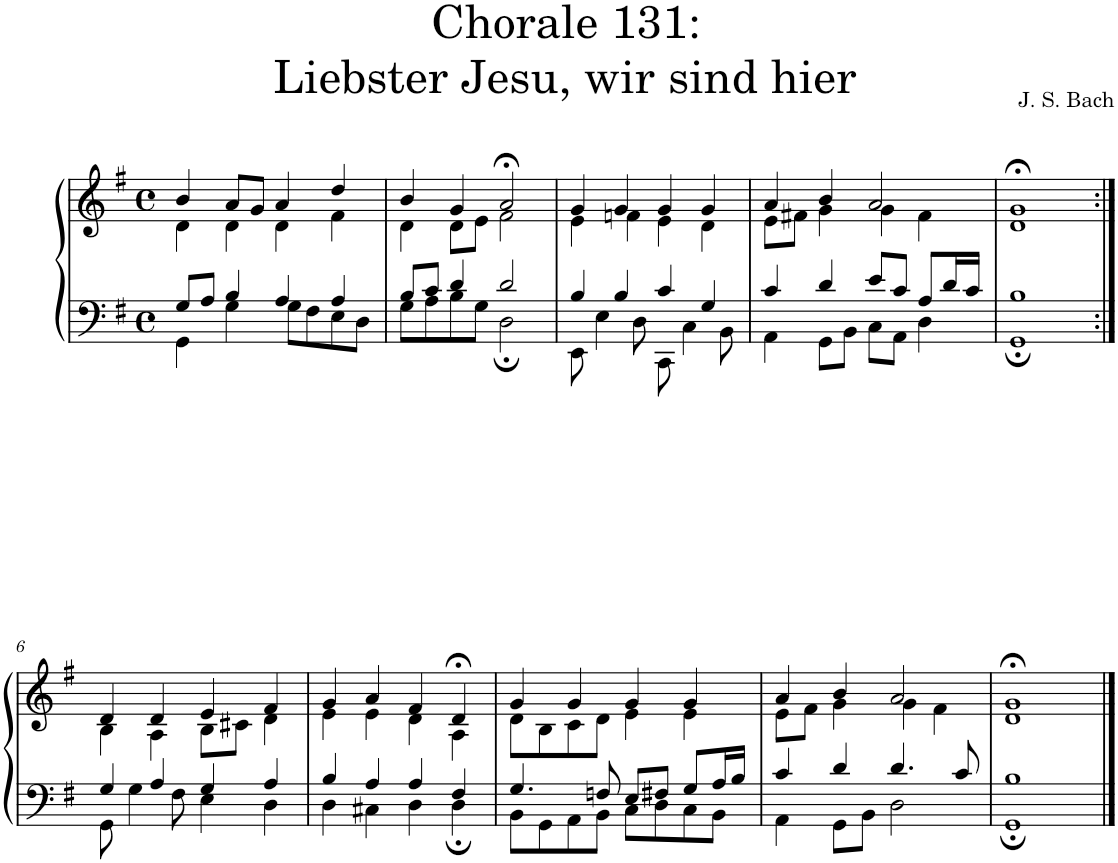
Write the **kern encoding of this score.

**kern	**kern
*part1	*part1
*staff2	*staff1
*I"S,A	*
*clefF4	*clefG2
*k[f#]	*k[f#]
*M4/4	*M4/4
*met(c)	*met(c)
=1	=1
*^	*^
8G/L	4GG\	4b/	4d\
8A/J	.	.	.
4B/	4G\	8a/L	4d\
.	.	8g/J	.
4A/	8G\L	4a/	4d\
.	8F#\	.	.
4A/	8E\	4dd/	4f#\
.	8D\J	.	.
=2	=2	=2	=2
8B/L	8G\L	4b/	4d\
8c/J	8A\	.	.
4d/	8B\	4g/	8d\L
.	8G\J	.	8e\J
2d/	2D;\	2a;</	2f#\
=3	=3	=3	=3
4B/	8EE\	4g/	4e\
.	4E\	.	.
4B/	.	4g/	4fn\
.	8D\	.	.
4c/	8CC\	4g/	4e\
.	4C\	.	.
4G/	.	4g/	4d\
.	8BB\	.	.
=4	=4	=4	=4
4c/	4AA\	4a/	8e\L
.	.	.	8f#X\J
4d/	8GG\L	4b/	4g\
.	8BB\J	.	.
8e/L	8C\L	2a/	4g\
8c/J	8AA\J	.	.
8A/L	4D\	.	4f#\
16d/L	.	.	.
16c/JJ	.	.	.
=5	=5	=5	=5
1B	1GG;	1g;<	1d
!!LO:LB:g=z	!!
=6:|!	=6:|!	=6:|!	=6:|!
4G/	8GG\	4d/	4B\
.	4G\	.	.
4A/	.	4d/	4A\
.	8F#\	.	.
4G/	4E\	4e/	8B\L
.	.	.	8c#X\J
4A/	4D\	4f#/	4d\
=7	=7	=7	=7
4B/	4D\	4g/	4e\
4A/	4C#X\	4a/	4e\
4A/	4D\	4f#/	4d\
4F#/	4D;\	4d;</	4A\
=8	=8	=8	=8
4.G/	8BB\L	4g/	8d\L
.	8GG\	.	8B\
.	8AA\	4g/	8c\
8Fn/	8BB\J	.	8d\J
8E/L	8C\L	4g/	4e\
8F#X/J	8D\	.	.
8G/L	8C\	4g/	4e\
16A/L	8BB\J	.	.
16B/JJ	.	.	.
=9	=9	=9	=9
4c/	4AA\	4a/	8e\L
.	.	.	8f#\J
4d/	8GG\L	4b/	4g\
.	8BB\J	.	.
4.d/	2D\	2a/	4g\
.	.	.	4f#\
8c/	.	.	.
=10	=10	=10	=10
1B	1GG;	1g;<	1d
*v	*v	*	*
*	*v	*v
==	==
*-	*-
